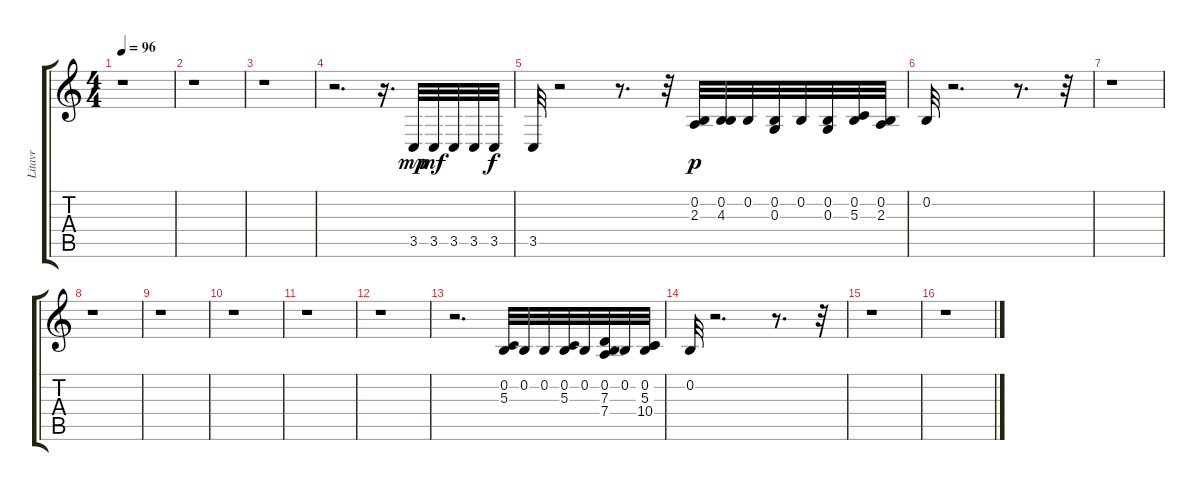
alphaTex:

\track ("Litavr" "Litavr") {instrument taikodrum}
\staff {score tabs}
\tuning (E4 B3 G3 D3 A2 E2) {hide}
\ts (4 4)
\tempo 96
\clef g2
\ks c
r.1{dy mp} |
r.1 |
r.1 |
r.2{d} r.16{d} 3.5.32 3.5.32{dy mf} 3.5.32 3.5.32 3.5.32{dy f} |
3.5.32 r.2 r.8{d} r.32 (0.2 2.3).32{dy p} (0.2 4.3).32 0.2.32 (0.2 0.3).32 0.2.32 (0.2 0.3).32 (0.2 5.3).32 (0.2 2.3).32 |
0.2.32 r.2{d} r.8{d} r.32 |
r.1 |
r.1 |
r.1 |
r.1 |
r.1 |
r.1 |
r.2{d} (0.2 5.3).32 0.2.32 0.2.32 (0.2 5.3).32 0.2.32 (0.2 7.3 7.4).32 0.2.32 (0.2 5.3 10.4).32 |
0.2.32 r.2{d} r.8{d} r.32 |
r.1 |
r.1
